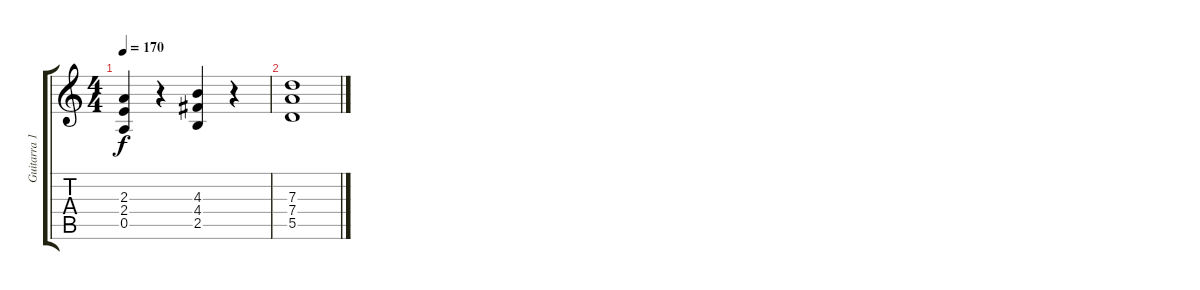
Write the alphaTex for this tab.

\track ("Guitarra 1 - Mathias" "Guitarra 1") {instrument distortionguitar}
\staff {score tabs}
\tuning (E4 B3 G3 D3 A2 E2) {hide}
\ts (4 4)
\tempo 170
\clef g2
\ks c
(2.3 2.4 0.5).4{dy f volume 16} r.4 (4.3 4.4 2.5).4 r.4 |
(7.3 7.4 5.5).1
